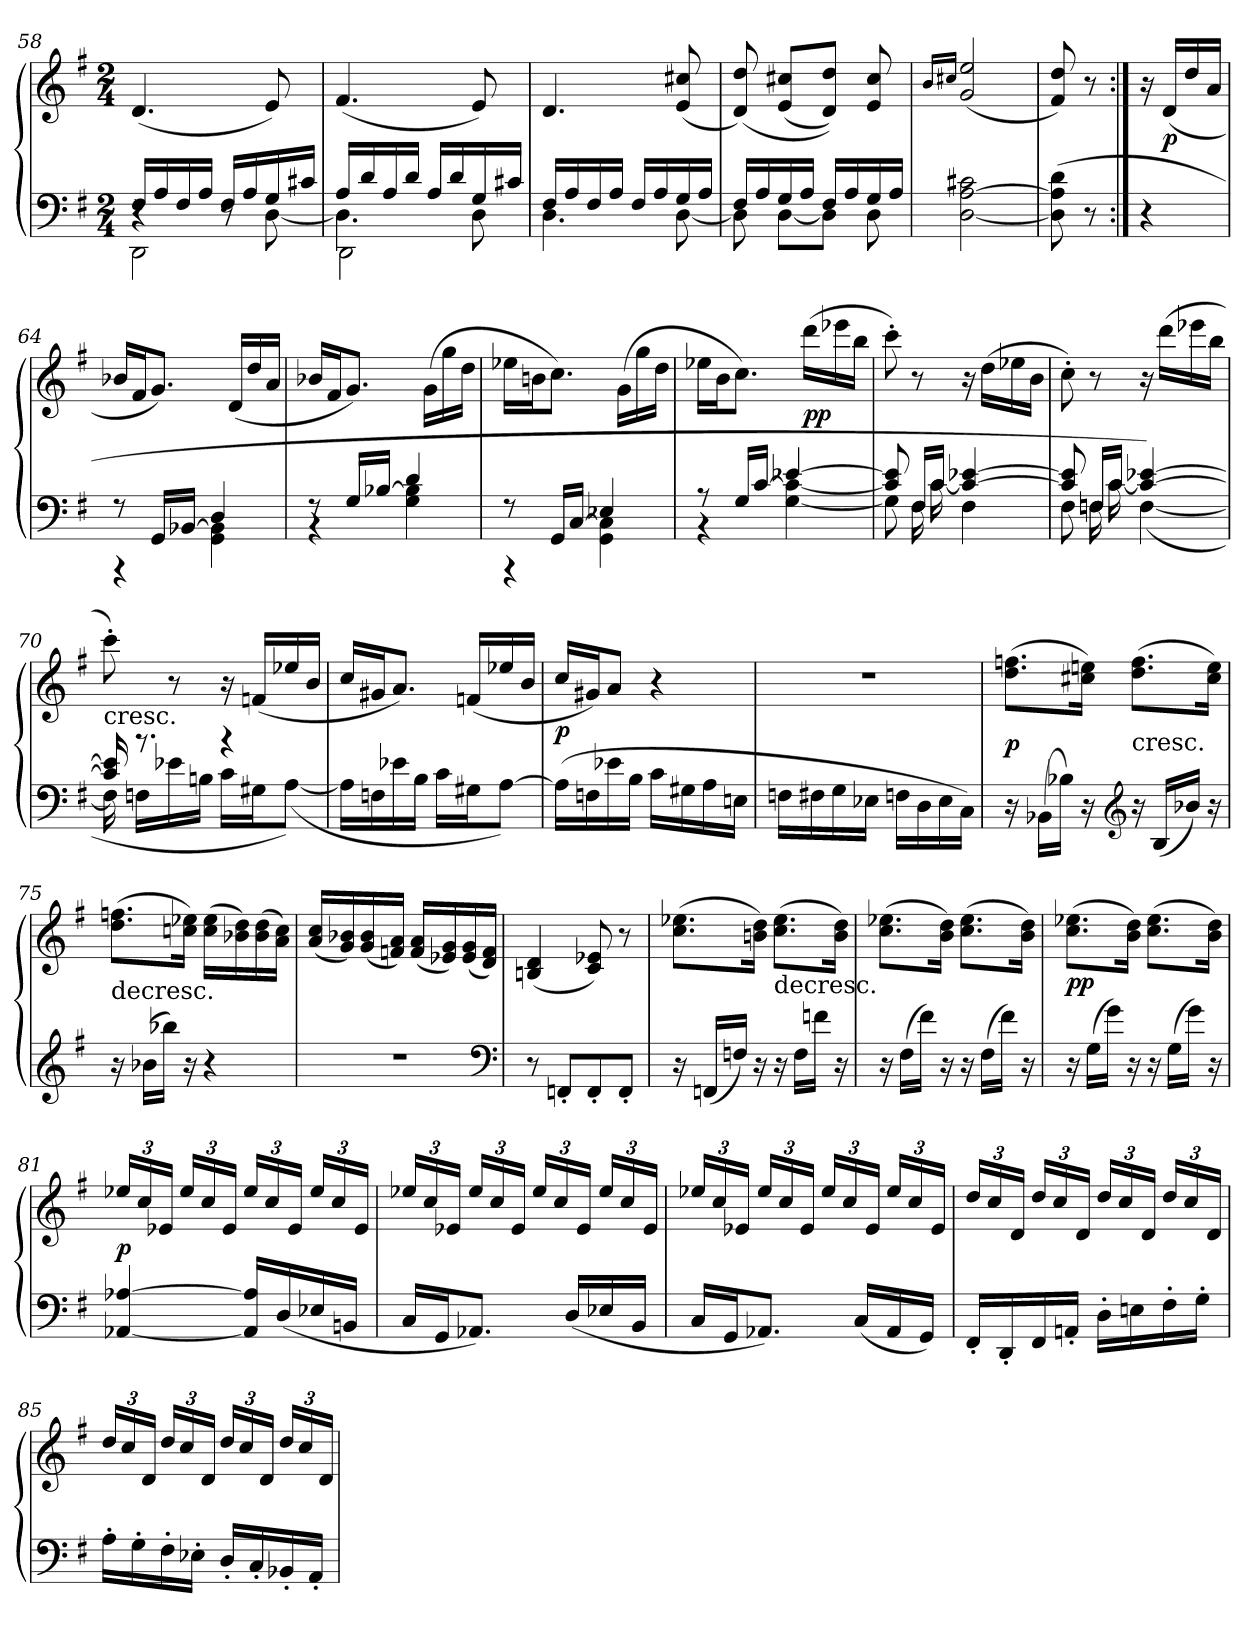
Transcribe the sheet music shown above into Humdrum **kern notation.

**kern	**kern	**dynam
*part1	*part1	*part1
*staff2	*staff1	*staff1/2
*clefF4	*clefG2	*
*k[f#]	*k[f#]	*
*G:	*G:	*
*M2/4	*M2/4	*
=58	=58	=58
*^	*	*
*	*^	*	*
16F#/LL	4r	2DD\	(4.d/	.
16A/	.	.	.	.
16F#/	.	.	.	.
16A/JJ	.	.	.	.
16F#/LL	8r	.	.	.
16A/	.	.	.	.
16G/	[8D\	.	8e/)	.
16c#X/JJ	.	.	.	.
=59	=59	=59	=59	=59
16A/LL	4.D\]	2DD\	(4.f#/	.
16d/	.	.	.	.
16A/	.	.	.	.
16d/JJ	.	.	.	.
16A/LL	.	.	.	.
16d/	.	.	.	.
16G/	8D\	.	8e/)	.
16c#X/JJ	.	.	.	.
*	*v	*v	*	*
=60	=60	=60	=60
16F#/LL	4.D\	4.d/	.
16A/	.	.	.
16F#/	.	.	.
16A/JJ	.	.	.
16F#/LL	.	.	.
16A/	.	.	.
16G/	[8D\	(8e/ 8cc#X/	.
16A/JJ	.	.	.
=61	=61	=61	=61
16F#/LL	8D\]	(8d/ 8dd/)	.
16A/	.	.	.
16G/	[8D\L	(8e/ 8cc#X/L	.
16A/JJ	.	.	.
16F#/LL	8D\J]	8d/ 8dd/J))	.
16A/	.	.	.
16G/	8D\	8e/ 8cc#/	.
16A/JJ	.	.	.
*v	*v	*	*
=62	=62	=62
.	16qb/LL	.
.	16qcc#X/JJ	.
[2D\ [2A\ 2c#X\	(2g/ 2ee/	.
=63	=63	=63
(8D]\ 8A]\ 8d\	8f#/ 8dd/)	.
8r	8r	.
=:|!	=:|!	=:|!
4r	16r	.
.	(16d/LL	p
.	16dd/	.
.	16a/JJ	.
=64	=64	=64
*^	*	*
8r	4r	16b-X/LL	.
.	.	16f#/J	.
16GG/LL	.	8.g/J)	.
[16BB-X/JJ	.	.	.
4D/	4GG\ 4BB-]\	.	.
.	.	(16d/LL	.
.	.	16dd/	.
.	.	16a/JJ	.
=65	=65	=65	=65
8r	4r	16b-X/LL	.
.	.	16f#/J	.
16G/LL	.	8.g/J)	.
[16B-X/JJ	.	.	.
4d/	4G\ 4B-]\	.	.
.	.	(16g\LL	.
.	.	16gg\	.
.	.	16dd\JJ	.
=66	=66	=66	=66
8r	4r	16ee-X\LL	.
.	.	16bn\J	.
16GG/LL	.	8.cc\J)	.
[16C/JJ	.	.	.
4E-X/	4GG\ 4C]\	.	.
.	.	(16g\LL	.
.	.	16gg\	.
.	.	16dd\JJ	.
=67	=67	=67	=67
8r	4r	16ee-X\LL	.
.	.	16b\J	.
16G/LL	.	8.cc\J)	.
[16c/JJ	.	.	.
[4e-X/	[4G\ 4c_\	.	.
.	.	(16ddd\LL	pp
.	.	16eee-X\	.
.	.	16bb\JJ	.
=68	=68	=68	=68
8c]/ 8e-]/	8G\]	8ccc'\)	.
16F#/LL	16F#\	8r	.
16c/JJ	[16c\	.	.
4c_/ [4e-X/	4F#\	16r	.
.	.	(16dd\LL	.
.	.	16ee-X\	.
.	.	16b\JJ	.
=69	=69	=69	=69
8c]/ 8e-]/	8F#\	8cc'\)	.
16Fn/LL	16Fn\	8r	.
16c/JJ	[16c\	.	.
4c_/ [4e-X/	([4F\)	16r	.
.	.	(16ddd\LL	.
.	.	16eee-X\	.
.	.	16bb\JJ	.
=70	=70	=70	=70
!	!	!LO:TX:c:t=cresc.	!
16c]/ 16e-]/	16F\]	8ccc'\)	.
8.r	16Fn\LL	.	.
.	16e-X\	8r	.
.	16Bn\JJ	.	.
4r	16c\LL	16r	.
.	16G#X\J	(16fn/LL	.
.	([8A\J)	16ee-X/	.
.	.	16b/JJ	.
*v	*v	*	*
=71	=71	=71
16A\LL]	16cc/LL	.
16Fn\	16g#X/J	.
16e-X\	8.a/J)	.
16B\JJ	.	.
16c\LL	.	.
16G#X\J	(16fn/LL	.
[8A\J)	16ee-X/	.
.	16b/JJ	.
=72	=72	=72
(16A\LL]	16cc/LL	p
16Fn\	16g#X/J)	.
16e-X\	8a/J	.
16B\JJ	.	.
16c\LL	4r	.
16G#X\	.	.
16A\	.	.
16En\JJ	.	.
=73	=73	=73
16Fn\LL	2r	.
16F#X\	.	.
16G\	.	.
16E-X\JJ	.	.
16Fn\LL	.	.
16D\	.	.
16E-\	.	.
16C\JJ)	.	.
=74	=74	=74
16r	(8.dd\ 8.ffn\L	p
(16BB-X\LL	.	.
16B-X\JJ)	.	.
16r	16cc#X\ 16een\Jk)	.
*clefG2	*	*
!	!LO:TX:c:t=cresc.	!
16r	(8.dd\ 8.ff\L	.
(16B-/LL	.	.
16b-X/JJ)	.	.
16r	16cc#\ 16ee\Jk)	.
=75	=75	=75
!	!LO:TX:c:t=decresc.	!
16r	(8.dd\ 8.ffn\L	.
(16b-X\LL	.	.
16bb-X\JJ)	.	.
16r	16ccn\ 16ee-X\Jk)	.
4r	(16cc\ 16ee-\LL	.
.	16b-X\ 16dd\)	.
.	(16b-\ 16dd\	.
.	16a\ 16cc\JJ)	.
=76	=76	=76
2r	(16a/ 16cc/LL	.
.	16g/ 16b-X/)	.
.	(16g/ 16b-/	.
.	16fn/ 16a/JJ)	.
.	(16f/ 16a/LL	.
.	16e-X/ 16g/)	.
.	(16e-/ 16g/	.
.	16d/ 16f/JJ)	.
*clefF4	*	*
=77	=77	=77
8r	(4Bn/ 4d/	.
8FFn'/L	.	.
8FF'/	8c/ 8e-X/)	.
8FF'/J	8r	.
=78	=78	=78
16r	(8.cc\ 8.ee-X\L	.
(16FFn/LL	.	.
16Fn/JJ)	.	.
16r	16bn\ 16dd\Jk)	.
!	!LO:TX:c:t=decresc.	!
16r	(8.cc\ 8.ee-\L	.
16F\LL	.	.
16fn\JJ	.	.
16r	16b\ 16dd\Jk)	.
=79	=79	=79
16r	(8.cc\ 8.ee-X\L	.
(16F#\LL	.	.
16f#\JJ)	.	.
16r	16b\ 16dd\Jk)	.
16r	(8.cc\ 8.ee-\L	.
(16F#\LL	.	.
16f#\JJ)	.	.
16r	16b\ 16dd\Jk)	.
=80	=80	=80
16r	(8.cc\ 8.ee-X\L	pp
(16G\LL	.	.
16g\JJ)	.	.
16r	16b\ 16dd\Jk)	.
16r	(8.cc\ 8.ee-\L	.
(16G\LL	.	.
16g\JJ)	.	.
16r	16b\ 16dd\Jk)	.
=81	=81	=81
[4AA-X/ [4A-X/	24ee-X/LL	p
.	24cc/	.
.	24e-X/JJ	.
.	24ee-/LL	.
.	24cc/	.
.	24e-/JJ	.
16AA-]/ 16A-]/LL	24ee-/LL	.
.	24cc/	.
(16D/	.	.
.	24e-/JJ	.
16E-X/	24ee-/LL	.
.	24cc/	.
16BBn/JJ	.	.
.	24e-/JJ	.
=82	=82	=82
16C/LL	24ee-X/LL	.
.	24cc/	.
16GG/J	.	.
.	24e-X/JJ	.
8.AA-X/J)	24ee-/LL	.
.	24cc/	.
.	24e-/JJ	.
.	24ee-/LL	.
.	24cc/	.
(16D/LL	.	.
.	24e-/JJ	.
16E-X/	24ee-/LL	.
.	24cc/	.
16BB/JJ	.	.
.	24e-/JJ	.
=83	=83	=83
16C/LL	24ee-X/LL	.
.	24cc/	.
16GG/J	.	.
.	24e-X/JJ	.
8.AA-X/J)	24ee-/LL	.
.	24cc/	.
.	24e-/JJ	.
.	24ee-/LL	.
.	24cc/	.
(16C/LL	.	.
.	24e-/JJ	.
16AA-/	24ee-/LL	.
.	24cc/	.
16GG/JJ)	.	.
.	24e-/JJ	.
=84	=84	=84
16FF#'/LL	24dd/LL	.
.	24cc/	.
16DD'/	.	.
.	24d/JJ	.
16FF#/	24dd/LL	.
.	24cc/	.
16AAn'/JJ	.	.
.	24d/JJ	.
16D'\LL	24dd/LL	.
.	24cc/	.
16En\	.	.
.	24d/JJ	.
16F#'\	24dd/LL	.
.	24cc/	.
16G'\JJ	.	.
.	24d/JJ	.
=85	=85	=85
16A'\LL	24dd/LL	.
.	24cc/	.
16G'\	.	.
.	24d/JJ	.
16F#'\	24dd/LL	.
.	24cc/	.
16E-X'\JJ	.	.
.	24d/JJ	.
16D'/LL	24dd/LL	.
.	24cc/	.
16C'/	.	.
.	24d/JJ	.
16BB-X'/	24dd/LL	.
.	24cc/	.
16AA'/JJ	.	.
.	24d/JJ	.
=	=	=
*-	*-	*-
